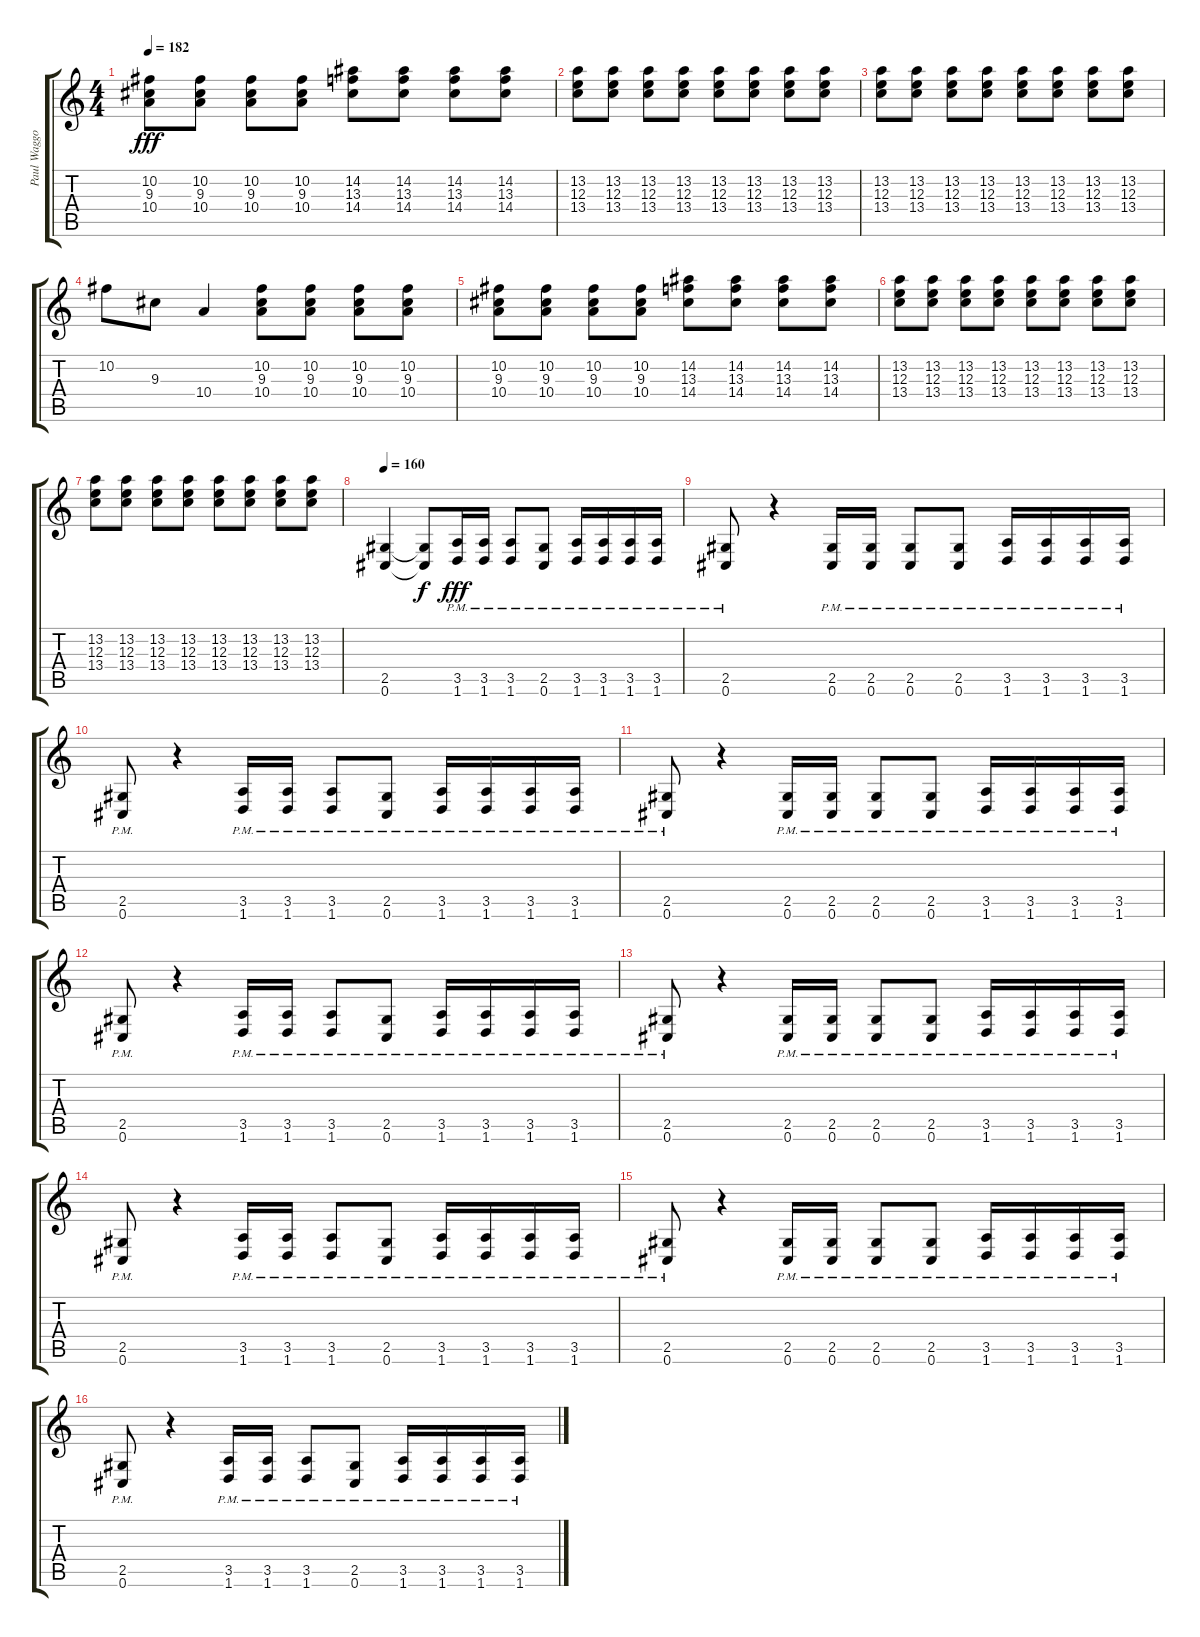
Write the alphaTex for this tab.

\track ("Paul Waggoner" "Paul Waggo") {instrument distortionguitar}
\staff {score tabs}
\tuning (Db4 Ab3 E3 B2 Gb2 Db2) {hide}
\ts (4 4)
\tempo 182
\clef g2
\ks c
(10.2 9.3 10.4).8{dy fff} (10.2 9.3 10.4).8 (10.2 9.3 10.4).8 (10.2 9.3 10.4).8 (14.2 13.3 14.4).8 (14.2 13.3 14.4).8 (14.2 13.3 14.4).8 (14.2 13.3 14.4).8 |
(13.2 12.3 13.4).8 (13.2 12.3 13.4).8 (13.2 12.3 13.4).8 (13.2 12.3 13.4).8 (13.2 12.3 13.4).8 (13.2 12.3 13.4).8 (13.2 12.3 13.4).8 (13.2 12.3 13.4).8 |
(13.2 12.3 13.4).8 (13.2 12.3 13.4).8 (13.2 12.3 13.4).8 (13.2 12.3 13.4).8 (13.2 12.3 13.4).8 (13.2 12.3 13.4).8 (13.2 12.3 13.4).8 (13.2 12.3 13.4).8 |
10.2.8 9.3.8 10.4.4 (10.2 9.3 10.4).8 (10.2 9.3 10.4).8 (10.2 9.3 10.4).8 (10.2 9.3 10.4).8 |
(10.2 9.3 10.4).8 (10.2 9.3 10.4).8 (10.2 9.3 10.4).8 (10.2 9.3 10.4).8 (14.2 13.3 14.4).8 (14.2 13.3 14.4).8 (14.2 13.3 14.4).8 (14.2 13.3 14.4).8 |
(13.2 12.3 13.4).8 (13.2 12.3 13.4).8 (13.2 12.3 13.4).8 (13.2 12.3 13.4).8 (13.2 12.3 13.4).8 (13.2 12.3 13.4).8 (13.2 12.3 13.4).8 (13.2 12.3 13.4).8 |
(13.2 12.3 13.4).8 (13.2 12.3 13.4).8 (13.2 12.3 13.4).8 (13.2 12.3 13.4).8 (13.2 12.3 13.4).8 (13.2 12.3 13.4).8 (13.2 12.3 13.4).8 (13.2 12.3 13.4).8 |
\tempo 160
(2.5 0.6).4 (2.5{t} 0.6{t}).8{dy f} (3.5{pm} 1.6{pm}).16{dy fff} (3.5{pm} 1.6{pm}).16 (3.5{pm} 1.6{pm}).8 (2.5{pm} 0.6{pm}).8 (3.5{pm} 1.6{pm}).16 (3.5{pm} 1.6{pm}).16 (3.5{pm} 1.6{pm}).16 (3.5{pm} 1.6{pm}).16 |
(2.5{pm} 0.6{pm}).8 r.4 (2.5{pm} 0.6{pm}).16 (2.5{pm} 0.6{pm}).16 (2.5{pm} 0.6{pm}).8 (2.5{pm} 0.6{pm}).8 (3.5{pm} 1.6{pm}).16 (3.5{pm} 1.6{pm}).16 (3.5{pm} 1.6{pm}).16 (3.5{pm} 1.6{pm}).16 |
(2.5{pm} 0.6{pm}).8 r.4 (3.5{pm} 1.6{pm}).16 (3.5{pm} 1.6{pm}).16 (3.5{pm} 1.6{pm}).8 (2.5{pm} 0.6{pm}).8 (3.5{pm} 1.6{pm}).16 (3.5{pm} 1.6{pm}).16 (3.5{pm} 1.6{pm}).16 (3.5{pm} 1.6{pm}).16 |
(2.5{pm} 0.6{pm}).8 r.4 (2.5{pm} 0.6{pm}).16 (2.5{pm} 0.6{pm}).16 (2.5{pm} 0.6{pm}).8 (2.5{pm} 0.6{pm}).8 (3.5{pm} 1.6{pm}).16 (3.5{pm} 1.6{pm}).16 (3.5{pm} 1.6{pm}).16 (3.5{pm} 1.6{pm}).16 |
(2.5{pm} 0.6{pm}).8 r.4 (3.5{pm} 1.6{pm}).16 (3.5{pm} 1.6{pm}).16 (3.5{pm} 1.6{pm}).8 (2.5{pm} 0.6{pm}).8 (3.5{pm} 1.6{pm}).16 (3.5{pm} 1.6{pm}).16 (3.5{pm} 1.6{pm}).16 (3.5{pm} 1.6{pm}).16 |
(2.5{pm} 0.6{pm}).8 r.4 (2.5{pm} 0.6{pm}).16 (2.5{pm} 0.6{pm}).16 (2.5{pm} 0.6{pm}).8 (2.5{pm} 0.6{pm}).8 (3.5{pm} 1.6{pm}).16 (3.5{pm} 1.6{pm}).16 (3.5{pm} 1.6{pm}).16 (3.5{pm} 1.6{pm}).16 |
(2.5{pm} 0.6{pm}).8 r.4 (3.5{pm} 1.6{pm}).16 (3.5{pm} 1.6{pm}).16 (3.5{pm} 1.6{pm}).8 (2.5{pm} 0.6{pm}).8 (3.5{pm} 1.6{pm}).16 (3.5{pm} 1.6{pm}).16 (3.5{pm} 1.6{pm}).16 (3.5{pm} 1.6{pm}).16 |
(2.5{pm} 0.6{pm}).8 r.4 (2.5{pm} 0.6{pm}).16 (2.5{pm} 0.6{pm}).16 (2.5{pm} 0.6{pm}).8 (2.5{pm} 0.6{pm}).8 (3.5{pm} 1.6{pm}).16 (3.5{pm} 1.6{pm}).16 (3.5{pm} 1.6{pm}).16 (3.5{pm} 1.6{pm}).16 |
(2.5{pm} 0.6{pm}).8 r.4 (3.5{pm} 1.6{pm}).16 (3.5{pm} 1.6{pm}).16 (3.5{pm} 1.6{pm}).8 (2.5{pm} 0.6{pm}).8 (3.5{pm} 1.6{pm}).16 (3.5{pm} 1.6{pm}).16 (3.5{pm} 1.6{pm}).16 (3.5{pm} 1.6{pm}).16
